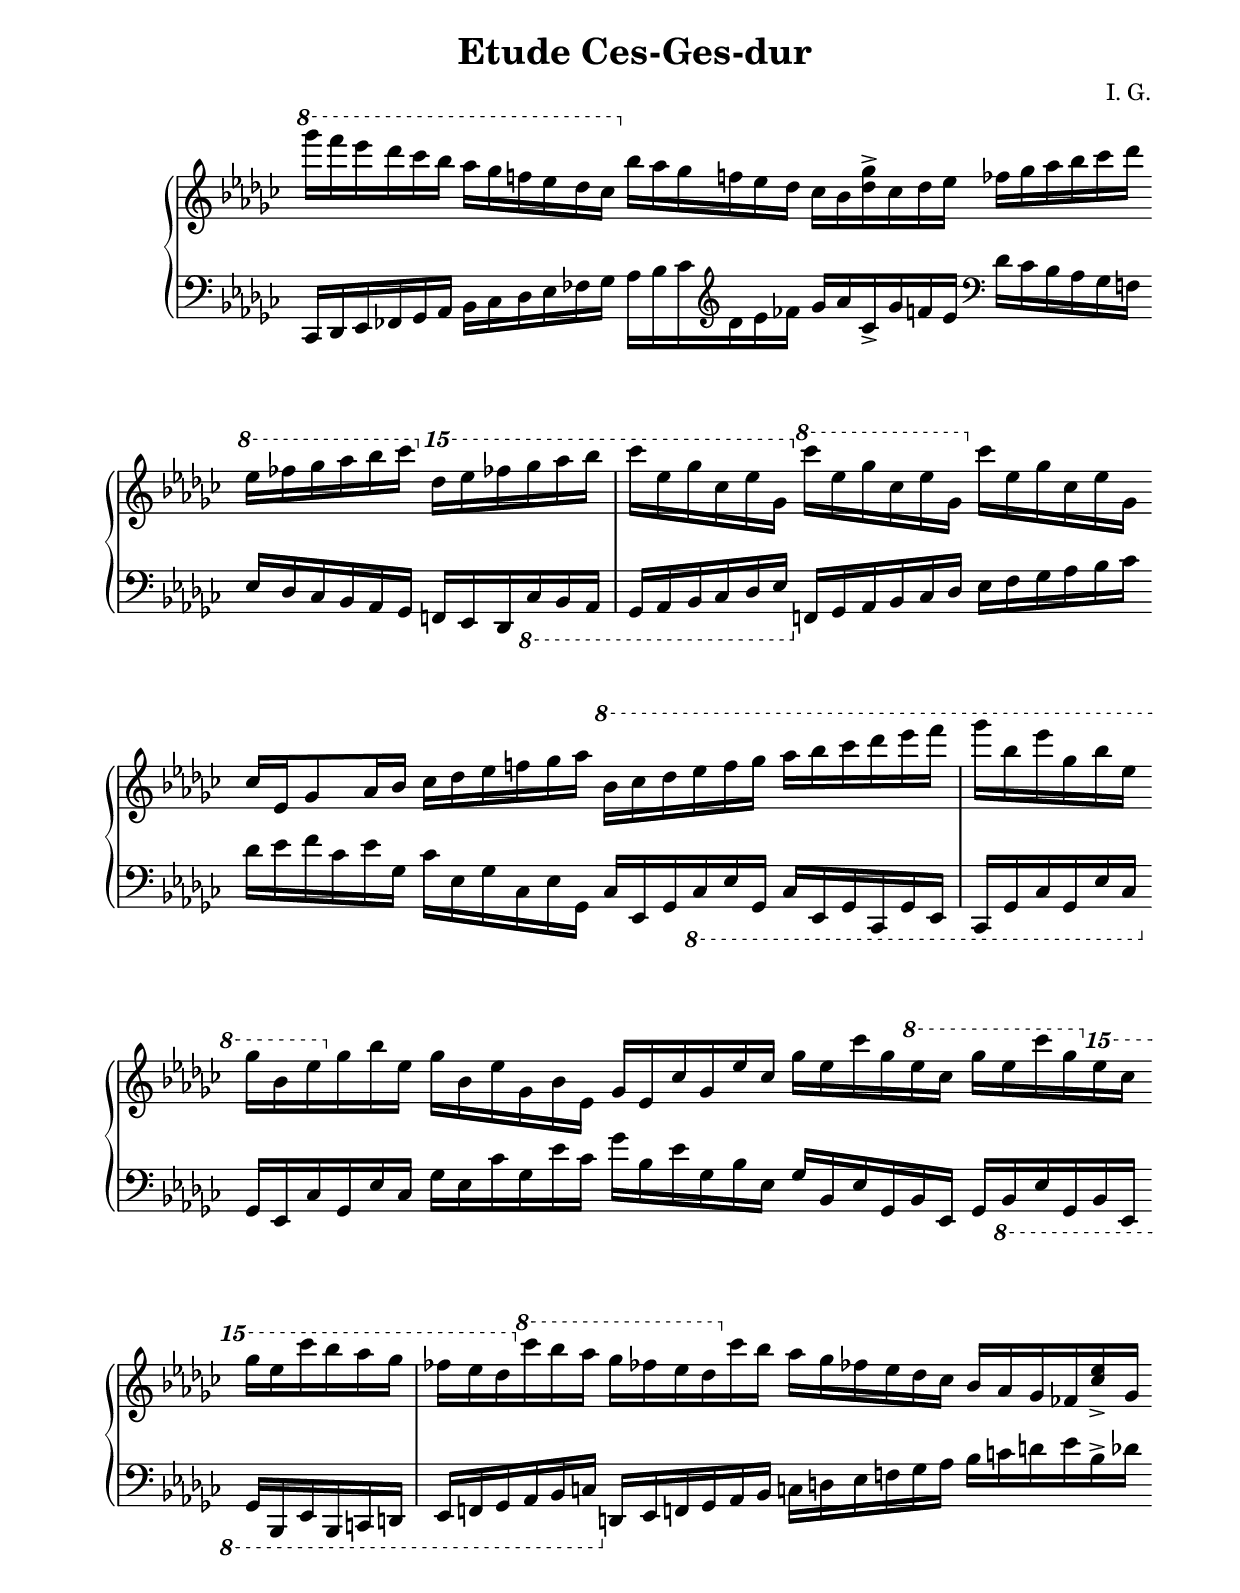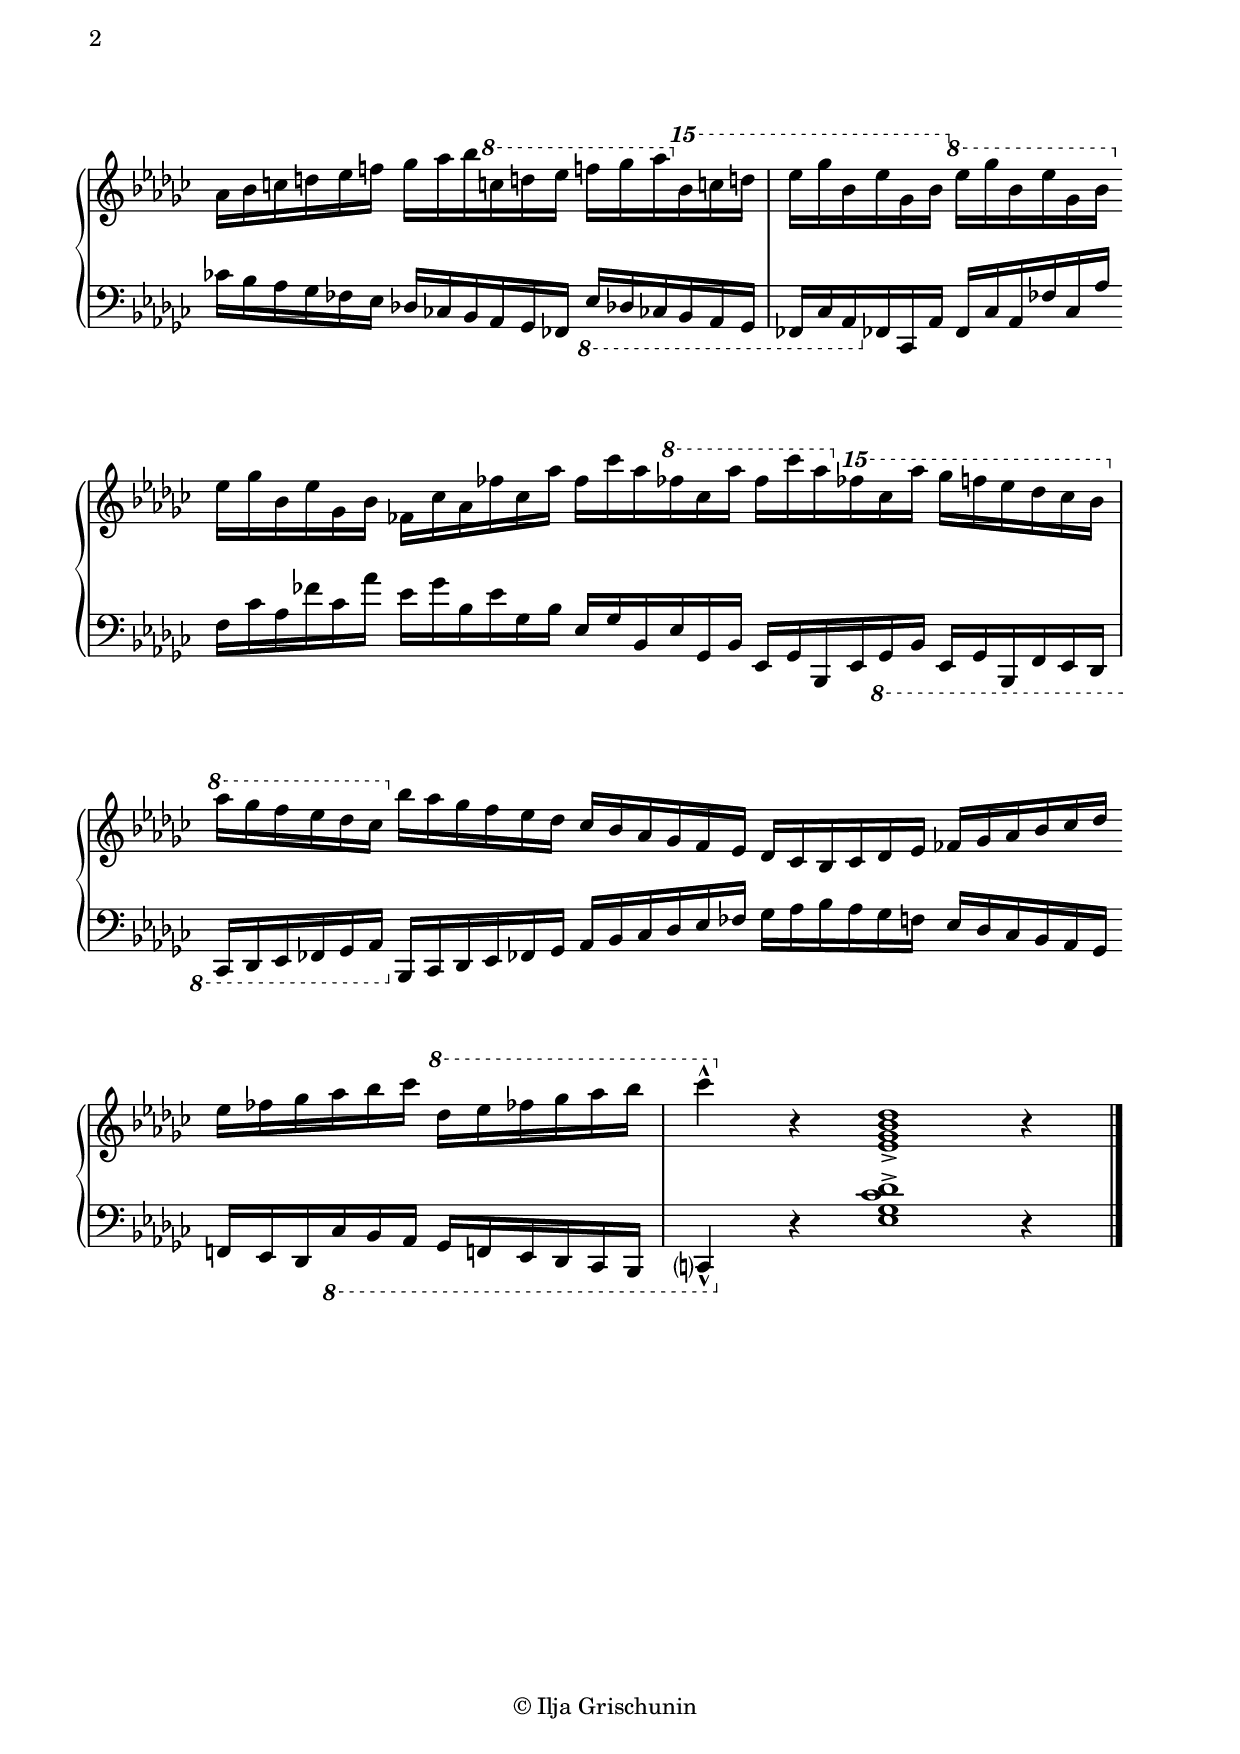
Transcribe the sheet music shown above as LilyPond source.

\version "2.19.15"
%\version "2.18.0"

\language "deutsch"

\header {
  title = "Etude Ces-Ges-dur"
  %meter = "Allegro"
  composer = "I. G."
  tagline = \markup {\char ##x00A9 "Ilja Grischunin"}
}

\paper {
  #(set-paper-size "a4")
  top-system-spacing.basic-distance = #30
  top-markup-spacing.basic-distance = #15
  markup-system-spacing.basic-distance = #30
  system-system-spacing.basic-distance = #29
  last-bottom-spacing.basic-distance = #30
  %left-margin = 15
  %right-margin = 15
  two-sided = ##t
  inner-margin = 20
  outer-margin = 15
}

\layout {
  indent = 10
  \context {
    \Score
    \remove "Bar_number_engraver"
    \override StaffGrouper.staff-staff-spacing.basic-distance = #12
  }
}

\version "2.19.15"

\language "deutsch"

%%%%%%%%%%% RH %%%%%%%%%%%%
rechtsCesGes = \relative {
  \clef treble
  \key ges \major
  \time 7/4
  \override Staff.TimeSignature.stencil = ##f
  \override TupletNumber #'transparent = ##t
  \override TupletBracket #'bracket-visibility = ##f
  \tuplet 6/4 4 {
    \ottava #1
    \set Staff.ottavation = #"8"
    ges''''16 f es des ces b as ges f! es des ces
    \ottava #0
    b as ges f! es des ces b <des ges>-> ces des es
    fes ges as b ces des\bar ""\break
    \ottava #1
    \set Staff.ottavation = #"8"
    es fes ges as b ces
    \ottava #2
    \set Staff.ottavation = #"15"
    des es fes ges as b 
    ces es, ges ces, es ges,
    \ottava #1
    \set Staff.ottavation = #"8"
    ces es, ges ces, es ges,
    \ottava #0
    ces es, ges ces, es ges,\bar ""\break
    ces es, ges8 as16 b ces des es f! ges as
    \ottava #1
    \set Staff.ottavation = #"8"
    b ces des es f ges as b ces des es f 
    ges b, es ges, b es,\bar ""\break
    ges b, es
    \ottava #0
    ges, b es,
    ges b, es ges, b es,
    ges es ces' ges es' ces
    ges' es ces' ges 
    \ottava #1
    \set Staff.ottavation = #"8"
    es' ces
    ges' es ces' ges 
    \ottava #2
    \set Staff.ottavation = #"15"
    es' ces \bar ""\break    
    ges' es ces' b as ges
    fes es des 
    \ottava #1
    \set Staff.ottavation = #"8"
    ces b as ges fes es des 
    \ottava #0
    ces b as ges fes es des ces 
    b as ges fes <ces' es>-> ges\bar ""\break
    as b c d es f ges as b
    \ottava #1
    \set Staff.ottavation = #"8"
    c d es f! ges as
    \ottava #2
    \set Staff.ottavation = #"15"
    b c d
    es ges b, es ges, b
    \ottava #1
    \set Staff.ottavation = #"8"
    es, ges b, es ges, b\bar ""\break
    \ottava #0
    es, ges b, es ges, b
    fes ces' as fes' ces as'
    fes ces' as 
    \ottava #1
    \set Staff.ottavation = #"8"
    fes' ces as'
    fes ces' as 
    \ottava #2
    \set Staff.ottavation = #"15"
    fes' ces as' ges f es des ces b
    \ottava #1
    \set Staff.ottavation = #"8"
    as ges f es des ces
    \ottava #0
    b as ges f es des ces b as ges f es
    des ces b ces des es fes ges as b ces des\bar ""\break
    es fes ges as b ces
    \ottava #1
    \set Staff.ottavation = #"8"
    des es fes ges as b
  }
  ces4-^
  \ottava #0
  r <es,,, ges b des>1->
  r4
  \bar "|."
}
%%%%%%%% DYNAMIC %%%%%%%%%%
dynamicCesGes = {
  \override Hairpin.to-barline = ##f
}
%%%%%%%%%%% LH %%%%%%%%%%%%
linksCesGes = \relative {
  \clef bass
  \key ges \major
  \time 7/4
  \override Staff.TimeSignature.stencil = ##f
  \override TupletNumber #'transparent = ##t
  \override TupletBracket #'bracket-visibility = ##f
  \tuplet 6/4 4 {
    ces,16 des es fes ges as b ces des es fes ges as b ces
    \clef treble
    des es fes ges as ces,-> ges' f es
    \clef bass
    des ces b as ges f! es des ces b as ges f! es des
    \ottava #-1
    \set Staff.ottavation = #"8"
    ces b as ges as b ces des es
    \ottava #0
    f! ges as b ces des es f ges as b ces des es f ces es ges,
    ces es, ges ces, es ges,
    ces es, ges 
    \ottava #-1
    \set Staff.ottavation = #"8"
    ces, es ges,
    ces es, ges ces, ges' es ces ges' ces ges es' ces
    \ottava #0
    ges' es ces' ges es' ces
    ges' es ces' ges es' ces
    ges' b, es ges, b es,
    ges b, es ges, b es,
    ges 
    \ottava #-1
    \set Staff.ottavation = #"8"
    b, es ges, b es, ges b, es b c d es f! ges as b c
    \ottava #0
    d es f! ges as b c d es f! ges as b c d es b-> des
    ces b as ges fes es des ces b as ges fes
    \ottava #-1
    \set Staff.ottavation = #"8"
    es des ces b as ges 
    fes ces' as
    \ottava #0
    fes' ces as'
    fes ces' as fes' ces as'
    fes ces' as fes' ces as'
    es ges b, es ges, b
    es, ges b, es ges, b
    es, ges b, es 
    \ottava #-1
    \set Staff.ottavation = #"8"
    ges, b es, ges b, fes' es des ces des es fes ges as
    \ottava #0
    b ces des es fes ges as b ces des es fes 
    ges as b as ges f es des ces b as ges f es des
    \ottava #-1
    \set Staff.ottavation = #"8"
    ces b as ges f es des ces b
  }
  c?4-^
  \ottava #0
  r4 <es'' ges ces des>1-> r4
  \bar "|."
}


\score {
  \new PianoStaff <<
    \new Staff = "RH" \rechtsCesGes
    \new Staff = "LH" \linksCesGes
  >>
}